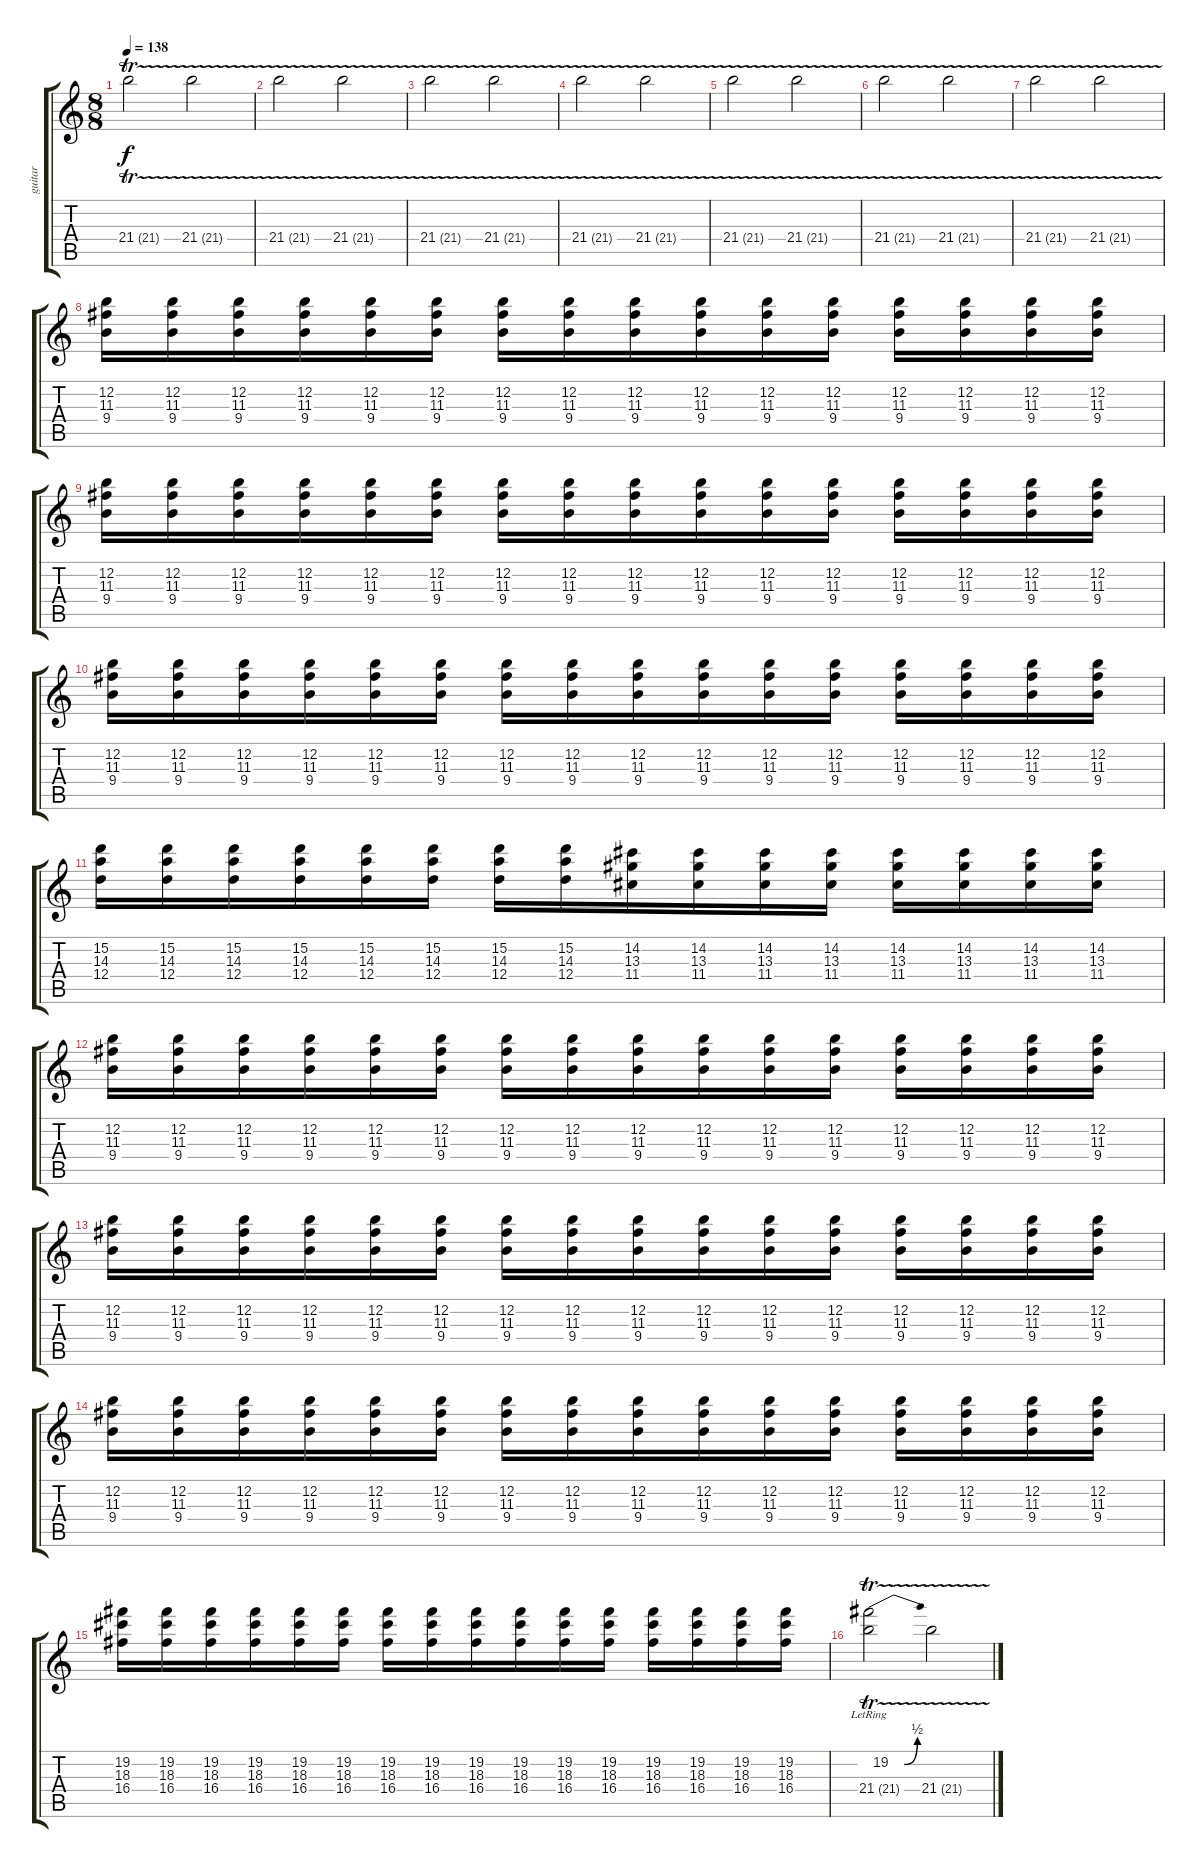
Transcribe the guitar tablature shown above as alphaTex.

\track ("guitar" "guitar") {instrument guitarharmonics}
\staff {score tabs}
\tuning (E4 B3 G3 D3 A2 E2) {hide}
\ts (8 8)
\tempo 138
\clef g2
\ks c
21.4{tr (21 16)}.2{dy f} 21.4{tr (21 16)}.2 |
21.4{tr (21 16)}.2 21.4{tr (21 16)}.2 |
21.4{tr (21 16)}.2 21.4{tr (21 16)}.2 |
21.4{tr (21 16)}.2 21.4{tr (21 16)}.2 |
21.4{tr (21 16)}.2 21.4{tr (21 16)}.2 |
21.4{tr (21 16)}.2 21.4{tr (21 16)}.2 |
21.4{tr (21 16)}.2 21.4{tr (21 16)}.2 |
(12.2 11.3 9.4).16 (12.2 11.3 9.4).16 (12.2 11.3 9.4).16 (12.2 11.3 9.4).16 (12.2 11.3 9.4).16 (12.2 11.3 9.4).16 (12.2 11.3 9.4).16 (12.2 11.3 9.4).16 (12.2 11.3 9.4).16 (12.2 11.3 9.4).16 (12.2 11.3 9.4).16 (12.2 11.3 9.4).16 (12.2 11.3 9.4).16 (12.2 11.3 9.4).16 (12.2 11.3 9.4).16 (12.2 11.3 9.4).16 |
(12.2 11.3 9.4).16 (12.2 11.3 9.4).16 (12.2 11.3 9.4).16 (12.2 11.3 9.4).16 (12.2 11.3 9.4).16 (12.2 11.3 9.4).16 (12.2 11.3 9.4).16 (12.2 11.3 9.4).16 (12.2 11.3 9.4).16 (12.2 11.3 9.4).16 (12.2 11.3 9.4).16 (12.2 11.3 9.4).16 (12.2 11.3 9.4).16 (12.2 11.3 9.4).16 (12.2 11.3 9.4).16 (12.2 11.3 9.4).16 |
(12.2 11.3 9.4).16 (12.2 11.3 9.4).16 (12.2 11.3 9.4).16 (12.2 11.3 9.4).16 (12.2 11.3 9.4).16 (12.2 11.3 9.4).16 (12.2 11.3 9.4).16 (12.2 11.3 9.4).16 (12.2 11.3 9.4).16 (12.2 11.3 9.4).16 (12.2 11.3 9.4).16 (12.2 11.3 9.4).16 (12.2 11.3 9.4).16 (12.2 11.3 9.4).16 (12.2 11.3 9.4).16 (12.2 11.3 9.4).16 |
(15.2 14.3 12.4).16 (15.2 14.3 12.4).16 (15.2 14.3 12.4).16 (15.2 14.3 12.4).16 (15.2 14.3 12.4).16 (15.2 14.3 12.4).16 (15.2 14.3 12.4).16 (15.2 14.3 12.4).16 (14.2 13.3 11.4).16 (14.2 13.3 11.4).16 (14.2 13.3 11.4).16 (14.2 13.3 11.4).16 (14.2 13.3 11.4).16 (14.2 13.3 11.4).16 (14.2 13.3 11.4).16 (14.2 13.3 11.4).16 |
(12.2 11.3 9.4).16 (12.2 11.3 9.4).16 (12.2 11.3 9.4).16 (12.2 11.3 9.4).16 (12.2 11.3 9.4).16 (12.2 11.3 9.4).16 (12.2 11.3 9.4).16 (12.2 11.3 9.4).16 (12.2 11.3 9.4).16 (12.2 11.3 9.4).16 (12.2 11.3 9.4).16 (12.2 11.3 9.4).16 (12.2 11.3 9.4).16 (12.2 11.3 9.4).16 (12.2 11.3 9.4).16 (12.2 11.3 9.4).16 |
(12.2 11.3 9.4).16 (12.2 11.3 9.4).16 (12.2 11.3 9.4).16 (12.2 11.3 9.4).16 (12.2 11.3 9.4).16 (12.2 11.3 9.4).16 (12.2 11.3 9.4).16 (12.2 11.3 9.4).16 (12.2 11.3 9.4).16 (12.2 11.3 9.4).16 (12.2 11.3 9.4).16 (12.2 11.3 9.4).16 (12.2 11.3 9.4).16 (12.2 11.3 9.4).16 (12.2 11.3 9.4).16 (12.2 11.3 9.4).16 |
(12.2 11.3 9.4).16 (12.2 11.3 9.4).16 (12.2 11.3 9.4).16 (12.2 11.3 9.4).16 (12.2 11.3 9.4).16 (12.2 11.3 9.4).16 (12.2 11.3 9.4).16 (12.2 11.3 9.4).16 (12.2 11.3 9.4).16 (12.2 11.3 9.4).16 (12.2 11.3 9.4).16 (12.2 11.3 9.4).16 (12.2 11.3 9.4).16 (12.2 11.3 9.4).16 (12.2 11.3 9.4).16 (12.2 11.3 9.4).16 |
(19.2 18.3 16.4).16 (19.2 18.3 16.4).16 (19.2 18.3 16.4).16 (19.2 18.3 16.4).16 (19.2 18.3 16.4).16 (19.2 18.3 16.4).16 (19.2 18.3 16.4).16 (19.2 18.3 16.4).16 (19.2 18.3 16.4).16 (19.2 18.3 16.4).16 (19.2 18.3 16.4).16 (19.2 18.3 16.4).16 (19.2 18.3 16.4).16 (19.2 18.3 16.4).16 (19.2 18.3 16.4).16 (19.2 18.3 16.4).16 |
(19.2{be (bend 0 0 60 2) lr} 21.4{tr (21 16)}).2 21.4{tr (21 16)}.2
